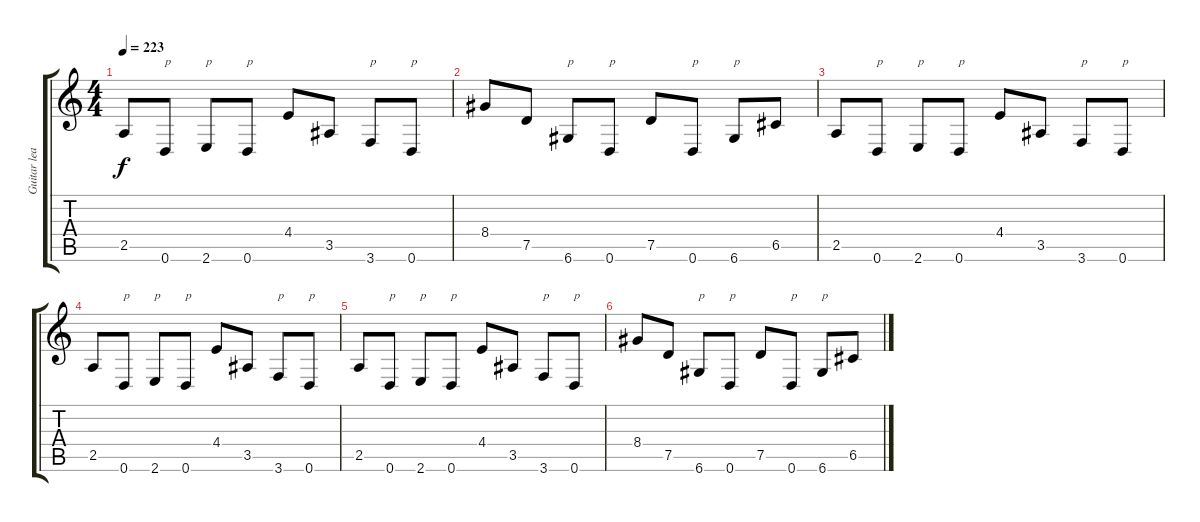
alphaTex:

\track ("Guitar lead 1" "Guitar lea") {instrument distortionguitar}
\staff {score tabs}
\tuning (D4 A3 F3 C3 G2 D2) {hide}
\ts (4 4)
\tempo 223
\clef g2
\ks c
2.5.8{dy f} 0.6.8{txt "p"} 2.6.8{txt "p"} 0.6.8{txt "p"} 4.4.8 3.5.8 3.6.8{txt "p"} 0.6.8{txt "p"} |
8.4.8 7.5.8 6.6.8{txt "p"} 0.6.8{txt "p"} 7.5.8 0.6.8{txt "p"} 6.6.8{txt "p"} 6.5.8 |
2.5.8 0.6.8{txt "p"} 2.6.8{txt "p"} 0.6.8{txt "p"} 4.4.8 3.5.8 3.6.8{txt "p"} 0.6.8{txt "p"} |
2.5.8 0.6.8{txt "p"} 2.6.8{txt "p"} 0.6.8{txt "p"} 4.4.8 3.5.8 3.6.8{txt "p"} 0.6.8{txt "p"} |
2.5.8 0.6.8{txt "p"} 2.6.8{txt "p"} 0.6.8{txt "p"} 4.4.8 3.5.8 3.6.8{txt "p"} 0.6.8{txt "p"} |
8.4.8 7.5.8 6.6.8{txt "p"} 0.6.8{txt "p"} 7.5.8 0.6.8{txt "p"} 6.6.8{txt "p"} 6.5.8
